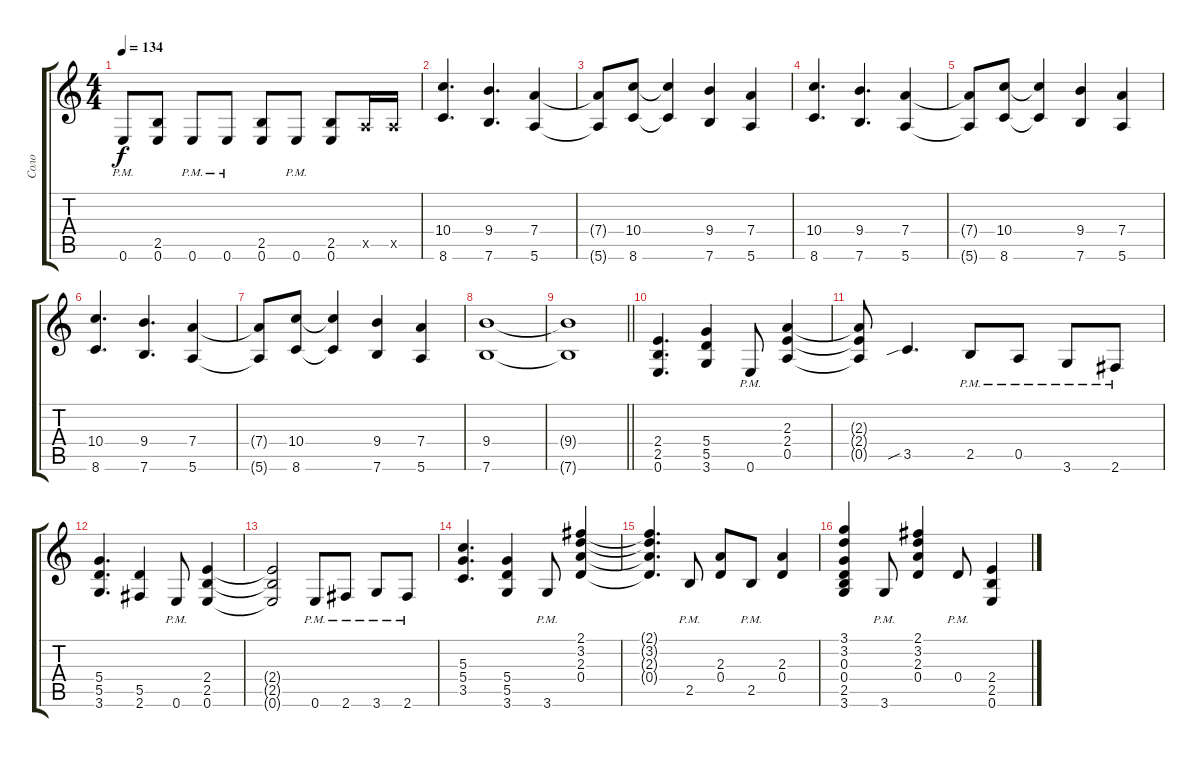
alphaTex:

\track ("Соло" "Соло") {instrument acousticguitarsteel}
\staff {score tabs}
\tuning (E4 B3 G3 D3 A2 E2) {hide}
\ts (4 4)
\tempo 134
\clef g2
\ks c
0.6{pm}.8{dy f} (2.5 0.6).8 0.6{pm}.8 0.6{pm}.8 (2.5 0.6).8 0.6{pm}.8 (2.5 0.6).8 0.5{x}.16 0.5{x}.16 |
(10.4 8.6).4{d} (9.4 7.6).4{d} (7.4 5.6).4 |
(7.4{t} 5.6{t}).8 (10.4 8.6).8 (10.4{t} 8.6{t}).4 (9.4 7.6).4 (7.4 5.6).4 |
(10.4 8.6).4{d} (9.4 7.6).4{d} (7.4 5.6).4 |
(7.4{t} 5.6{t}).8 (10.4 8.6).8 (10.4{t} 8.6{t}).4 (9.4 7.6).4 (7.4 5.6).4 |
(10.4 8.6).4{d} (9.4 7.6).4{d} (7.4 5.6).4 |
(7.4{t} 5.6{t}).8 (10.4 8.6).8 (10.4{t} 8.6{t}).4 (9.4 7.6).4 (7.4 5.6).4 |
(9.4 7.6).1 |
\barLineRight lightlight
(9.4{t} 7.6{t}).1 |
(2.4 2.5 0.6).4{d} (5.4 5.5 3.6).4 0.6{pm}.8 (2.3 2.4 0.5).4 |
(2.3{t} 2.4{t} 0.5{t}).8 3.5{sib}.4{d} 2.5{pm}.8 0.5{pm}.8 3.6{pm}.8 2.6{pm}.8 |
(5.4 5.5 3.6).4{d} (5.5 2.6).4 0.6{pm}.8 (2.4 2.5 0.6).4 |
(2.4{t} 2.5{t} 0.6{t}).2 0.6{pm}.8 2.6{pm}.8 3.6{pm}.8 2.6{pm}.8 |
(5.3 5.4 3.5).4{d} (5.4 5.5 3.6).4 3.6{pm}.8 (2.1 3.2 2.3 0.4).4 |
(2.1{t} 3.2{t} 2.3{t} 0.4{t}).4{d} 2.5{pm}.8 (2.3 0.4).8 2.5{pm}.8 (2.3 0.4).4 |
(3.1 3.2 0.3 0.4 2.5 3.6).4 3.6{pm}.8 (2.1 3.2 2.3 0.4).4 0.4{pm}.8 (2.4 2.5 0.6).4
